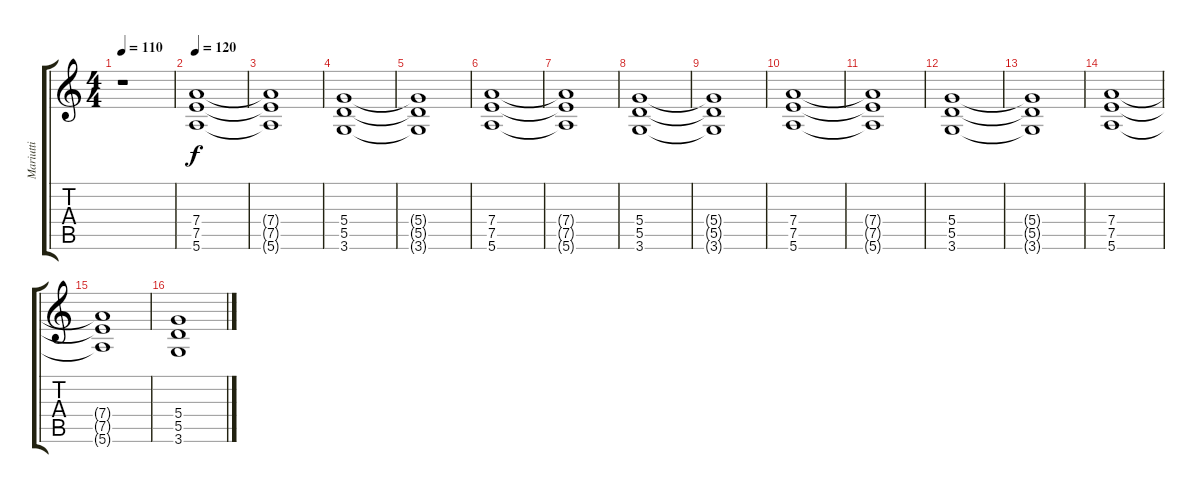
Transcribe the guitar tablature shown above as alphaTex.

\track ("Mariutti" "Mariutti") {instrument overdrivenguitar}
\staff {score tabs}
\tuning (E4 B3 G3 D3 A2 E2) {hide}
\ts (4 4)
\tempo 110
\clef g2
\ks c
r.1{dy f} |
\tempo 120
(7.4 7.5 5.6).1 |
(7.4{t} 7.5{t} 5.6{t}).1 |
(5.4 5.5 3.6).1 |
(5.4{t} 5.5{t} 3.6{t}).1 |
(7.4 7.5 5.6).1 |
(7.4{t} 7.5{t} 5.6{t}).1 |
(5.4 5.5 3.6).1 |
(5.4{t} 5.5{t} 3.6{t}).1 |
(7.4 7.5 5.6).1 |
(7.4{t} 7.5{t} 5.6{t}).1 |
(5.4 5.5 3.6).1 |
(5.4{t} 5.5{t} 3.6{t}).1 |
(7.4 7.5 5.6).1 |
(7.4{t} 7.5{t} 5.6{t}).1 |
(5.4 5.5 3.6).1
